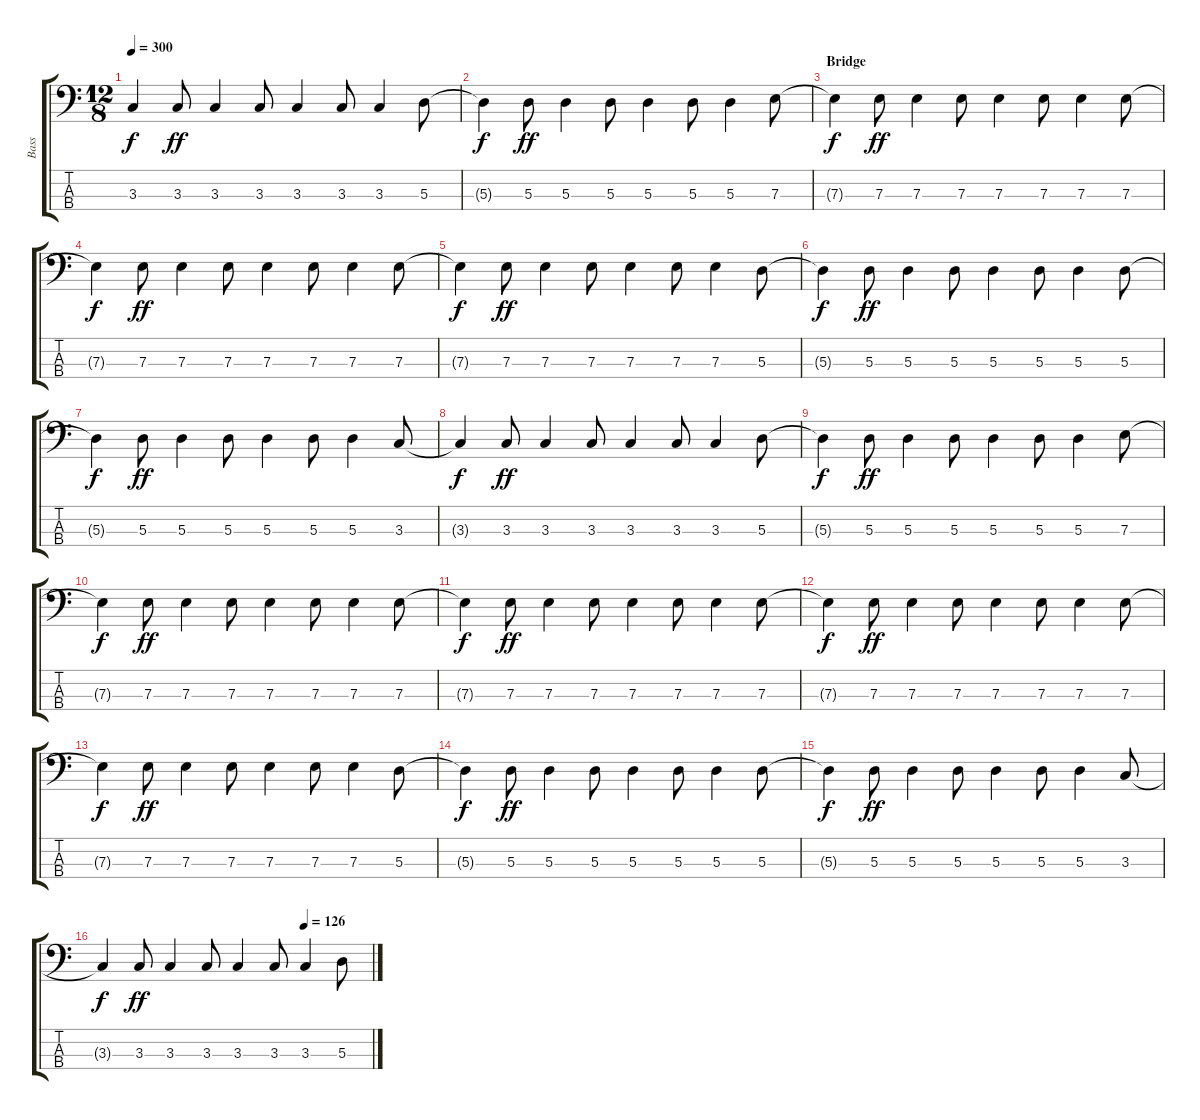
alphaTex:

\track ("Bass" "Bass") {instrument electricbasspick}
\staff {score tabs}
\tuning (G2 D2 A1 E1) {hide}
\ts (12 8)
\tempo 300
\clef f4
\ks c
3.3{t}.4{dy f} 3.3.8{dy ff} 3.3.4 3.3.8 3.3.4 3.3.8 3.3.4 5.3.8 |
5.3{t}.4{dy f} 5.3.8{dy ff} 5.3.4 5.3.8 5.3.4 5.3.8 5.3.4 7.3.8 |
\section ("" "Bridge")
7.3{t}.4{dy f} 7.3.8{dy ff} 7.3.4 7.3.8 7.3.4 7.3.8 7.3.4 7.3.8 |
7.3{t}.4{dy f} 7.3.8{dy ff} 7.3.4 7.3.8 7.3.4 7.3.8 7.3.4 7.3.8 |
7.3{t}.4{dy f} 7.3.8{dy ff} 7.3.4 7.3.8 7.3.4 7.3.8 7.3.4 5.3.8 |
5.3{t}.4{dy f} 5.3.8{dy ff} 5.3.4 5.3.8 5.3.4 5.3.8 5.3.4 5.3.8 |
5.3{t}.4{dy f} 5.3.8{dy ff} 5.3.4 5.3.8 5.3.4 5.3.8 5.3.4 3.3.8 |
3.3{t}.4{dy f} 3.3.8{dy ff} 3.3.4 3.3.8 3.3.4 3.3.8 3.3.4 5.3.8 |
5.3{t}.4{dy f} 5.3.8{dy ff} 5.3.4 5.3.8 5.3.4 5.3.8 5.3.4 7.3.8 |
7.3{t}.4{dy f} 7.3.8{dy ff} 7.3.4 7.3.8 7.3.4 7.3.8 7.3.4 7.3.8 |
7.3{t}.4{dy f} 7.3.8{dy ff} 7.3.4 7.3.8 7.3.4 7.3.8 7.3.4 7.3.8 |
7.3{t}.4{dy f} 7.3.8{dy ff} 7.3.4 7.3.8 7.3.4 7.3.8 7.3.4 7.3.8 |
7.3{t}.4{dy f} 7.3.8{dy ff} 7.3.4 7.3.8 7.3.4 7.3.8 7.3.4 5.3.8 |
5.3{t}.4{dy f} 5.3.8{dy ff} 5.3.4 5.3.8 5.3.4 5.3.8 5.3.4 5.3.8 |
5.3{t}.4{dy f} 5.3.8{dy ff} 5.3.4 5.3.8 5.3.4 5.3.8 5.3.4 3.3.8 |
\tempo (126 0.75)
3.3{t}.4{dy f} 3.3.8{dy ff} 3.3.4 3.3.8 3.3.4 3.3.8 3.3.4 5.3.8
